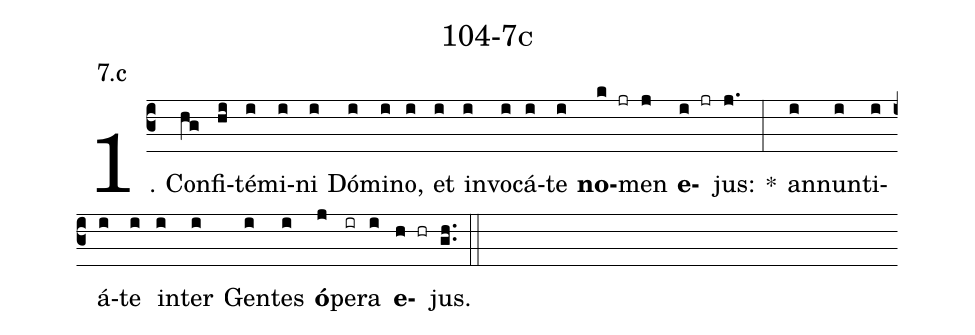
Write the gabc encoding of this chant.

name: 104-7c;
annotation: 7.c;
%%
(c3)1. Con(hg)fi(hi)té(i)mi(i)ni(i) Dó(i)mi(i)no,(i) et(i) in(i)vo(i)cá(i)te(i) <b>no</b>(k jr)men(j) <b>e</b>(i jr)jus:(j.) *(:) an(i)nun(i)ti(i)á(i)te(i) in(i)ter(i) Gen(i)tes(i) <b>ó</b>(j)pe(ir)ra(i) <b>e</b>(h hr)jus.(gh..) (::)
